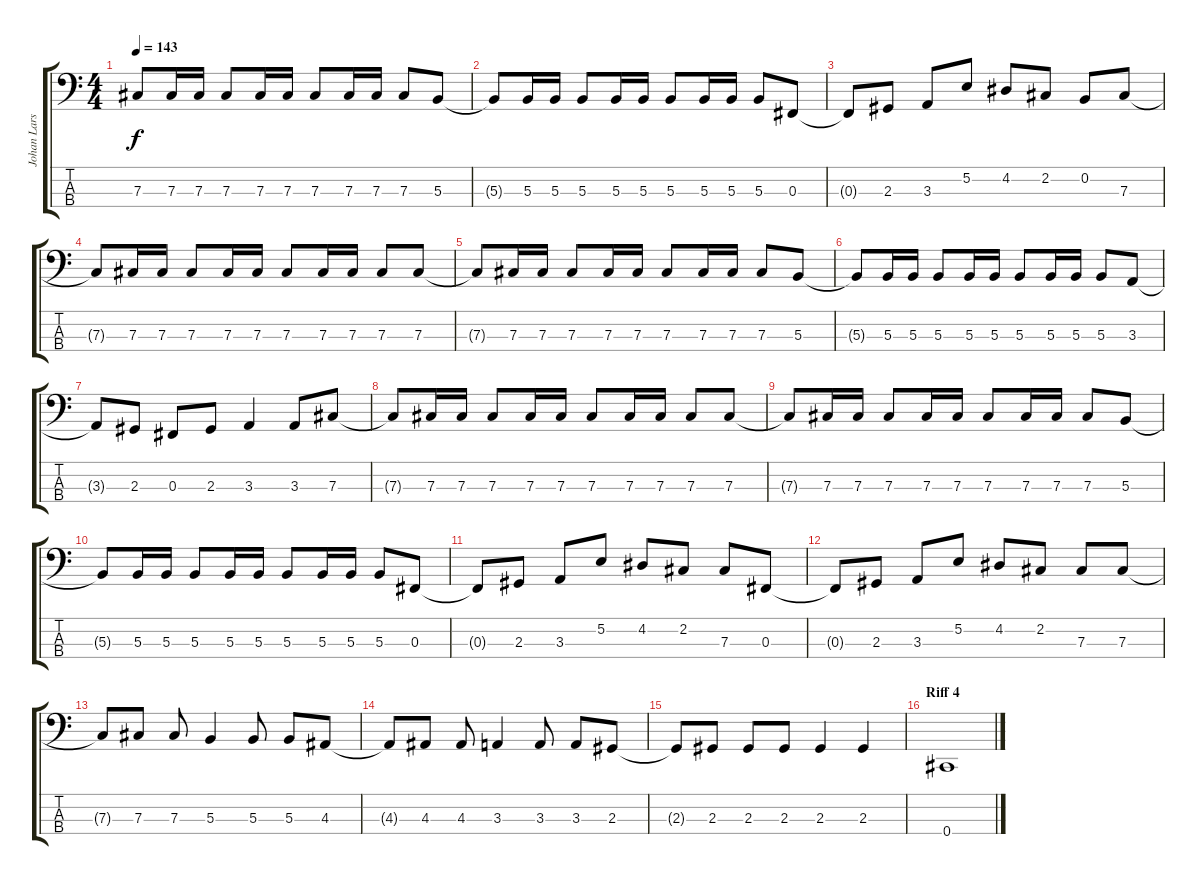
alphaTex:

\track ("Johan Larsson" "Johan Lars") {instrument electricbasspick}
\staff {score tabs}
\tuning (E2 B1 Gb1 Db1) {hide}
\ts (4 4)
\tempo 143
\clef f4
\ks c
7.3{t}.8{dy f} 7.3.16 7.3.16 7.3.8 7.3.16 7.3.16 7.3.8 7.3.16 7.3.16 7.3.8 5.3.8 |
5.3{t}.8 5.3.16 5.3.16 5.3.8 5.3.16 5.3.16 5.3.8 5.3.16 5.3.16 5.3.8 0.3.8 |
0.3{t}.8 2.3.8 3.3.8 5.2.8 4.2.8 2.2.8 0.2.8 7.3.8 |
7.3{t}.8 7.3.16 7.3.16 7.3.8 7.3.16 7.3.16 7.3.8 7.3.16 7.3.16 7.3.8 7.3.8 |
7.3{t}.8 7.3.16 7.3.16 7.3.8 7.3.16 7.3.16 7.3.8 7.3.16 7.3.16 7.3.8 5.3.8 |
5.3{t}.8 5.3.16 5.3.16 5.3.8 5.3.16 5.3.16 5.3.8 5.3.16 5.3.16 5.3.8 3.3.8 |
3.3{t}.8 2.3.8 0.3.8 2.3.8 3.3.4 3.3.8 7.3.8 |
7.3{t}.8 7.3.16 7.3.16 7.3.8 7.3.16 7.3.16 7.3.8 7.3.16 7.3.16 7.3.8 7.3.8 |
7.3{t}.8 7.3.16 7.3.16 7.3.8 7.3.16 7.3.16 7.3.8 7.3.16 7.3.16 7.3.8 5.3.8 |
5.3{t}.8 5.3.16 5.3.16 5.3.8 5.3.16 5.3.16 5.3.8 5.3.16 5.3.16 5.3.8 0.3.8 |
0.3{t}.8 2.3.8 3.3.8 5.2.8 4.2.8 2.2.8 7.3.8 0.3.8 |
0.3{t}.8 2.3.8 3.3.8 5.2.8 4.2.8 2.2.8 7.3.8 7.3.8 |
7.3{t}.8 7.3.8 7.3.8 5.3.4 5.3.8 5.3.8 4.3.8 |
4.3{t}.8 4.3.8 4.3.8 3.3.4 3.3.8 3.3.8 2.3.8 |
2.3{t}.8 2.3.8 2.3.8 2.3.8 2.3.4 2.3.4 |
\section ("" "Riff 4")
0.4.1
